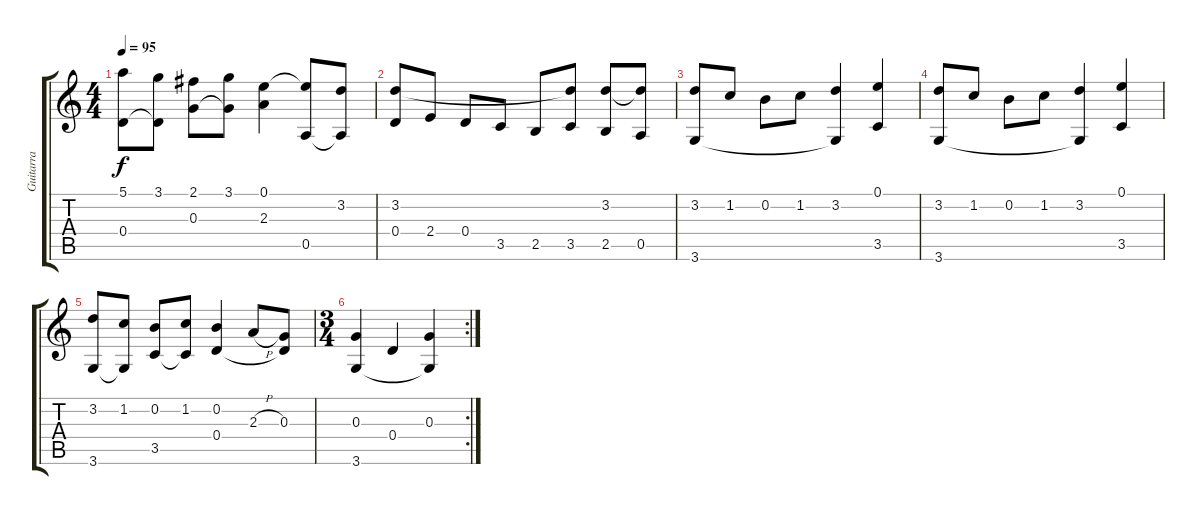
\track ("Guitarra" "Guitarra") {instrument acousticguitarnylon}
\staff {score tabs}
\tuning (E4 B3 G3 D3 A2 E2) {hide}
\ts (4 4)
\tempo 95
\clef g2
\ks c
(5.1 0.4).8{dy f} (3.1 0.4{t}).8 (2.1 0.3).8 (3.1 0.3{t}).8 (0.1 2.3).4 (0.1{t} 0.5).8 (3.2 0.5{t}).8 |
(3.2 0.4).8 2.4.8 0.4.8 3.5.8 2.5.8 (3.2{t} 3.5).8 (3.2 2.5).8 (3.2{t} 0.5).8 |
(3.2 3.6).8 1.2.8 0.2.8 1.2.8 (3.2 3.6{t}).4 (0.1 3.5).4 |
(3.2 3.6).8 1.2.8 0.2.8 1.2.8 (3.2 3.6{t}).4 (0.1 3.5).4 |
(3.2 3.6).8 (1.2 3.6{t}).8 (0.2 3.5).8 (1.2 3.5{t}).8 (0.2 0.4).4 2.3{h}.8 (0.3 0.4{t}).8 |
\rc 2
\ts (3 4)
(0.3 3.6).4 0.4.4 (0.3 3.6{t}).4
